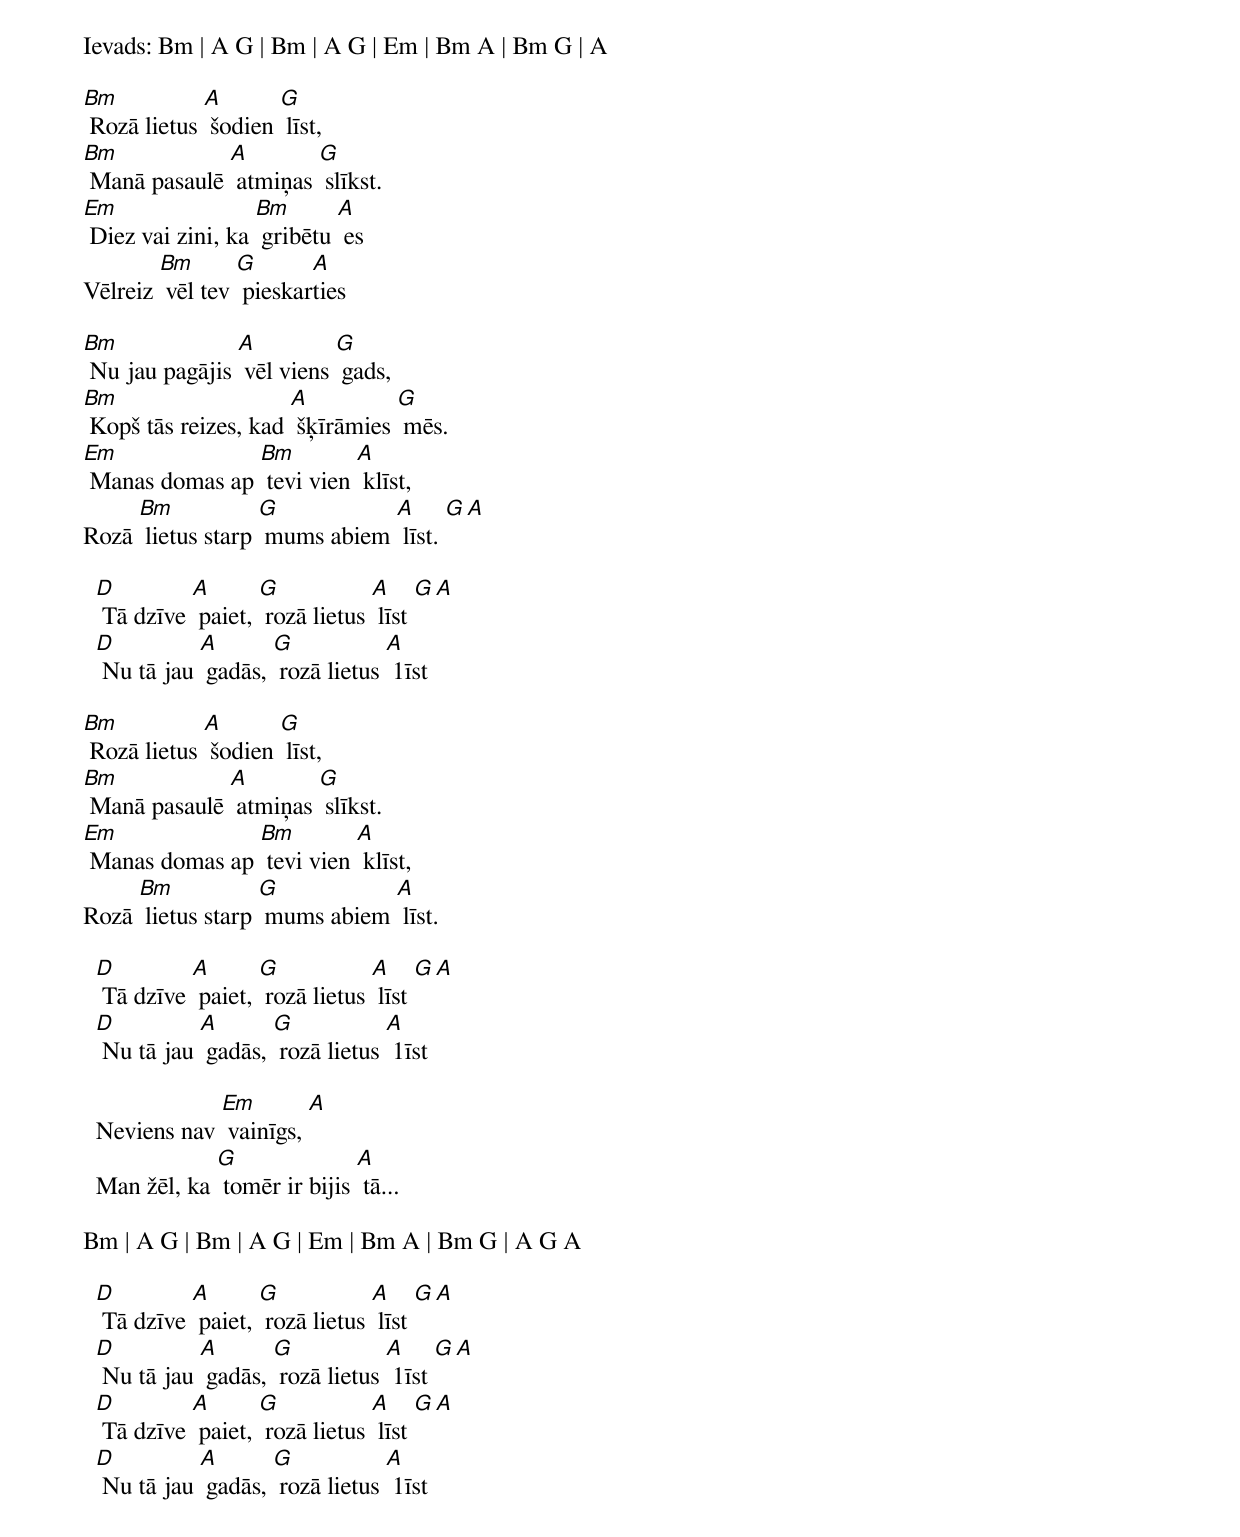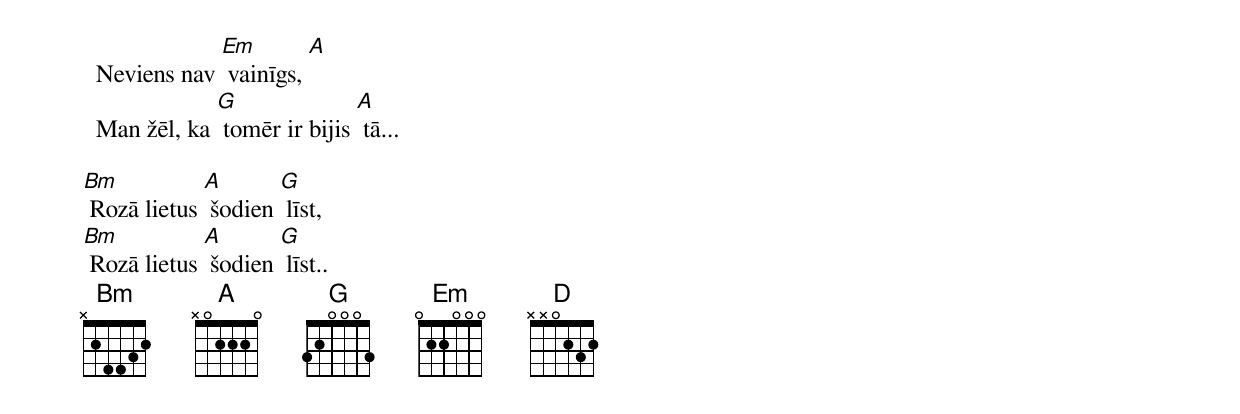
Ievads: Bm | A G | Bm | A G | Em | Bm A | Bm G | A

[Bm] Rozā lietus [A] šodien [G] līst,
[Bm] Manā pasaulē [A] atmiņas [G] slīkst.
[Em] Diez vai zini, ka [Bm] gribētu [A] es
Vēlreiz [Bm] vēl tev [G] pieskar[A]ties

[Bm] Nu jau pagājis [A] vēl viens [G] gads,
[Bm] Kopš tās reizes, kad [A] šķīrāmies [G] mēs.
[Em] Manas domas ap [Bm] tevi vien [A] klīst,
Rozā [Bm] lietus starp [G] mums abiem [A] līst. [G][A]

  [D] Tā dzīve [A] paiet, [G] rozā lietus [A] līst [G][A]
  [D] Nu tā jau [A] gadās, [G] rozā lietus [A] 1īst

[Bm] Rozā lietus [A] šodien [G] līst,
[Bm] Manā pasaulē [A] atmiņas [G] slīkst.
[Em] Manas domas ap [Bm] tevi vien [A] klīst,
Rozā [Bm] lietus starp [G] mums abiem [A] līst.

  [D] Tā dzīve [A] paiet, [G] rozā lietus [A] līst [G][A]
  [D] Nu tā jau [A] gadās, [G] rozā lietus [A] 1īst

  Neviens nav [Em] vainīgs, [A]
  Man žēl, ka [G] tomēr ir bijis [A] tā...

Bm | A G | Bm | A G | Em | Bm A | Bm G | A G A

  [D] Tā dzīve [A] paiet, [G] rozā lietus [A] līst [G][A]
  [D] Nu tā jau [A] gadās, [G] rozā lietus [A] 1īst [G][A]
  [D] Tā dzīve [A] paiet, [G] rozā lietus [A] līst [G][A]
  [D] Nu tā jau [A] gadās, [G] rozā lietus [A] 1īst

  Neviens nav [Em] vainīgs, [A]
  Man žēl, ka [G] tomēr ir bijis [A] tā...

[Bm] Rozā lietus [A] šodien [G] līst,
[Bm] Rozā lietus [A] šodien [G] līst..
